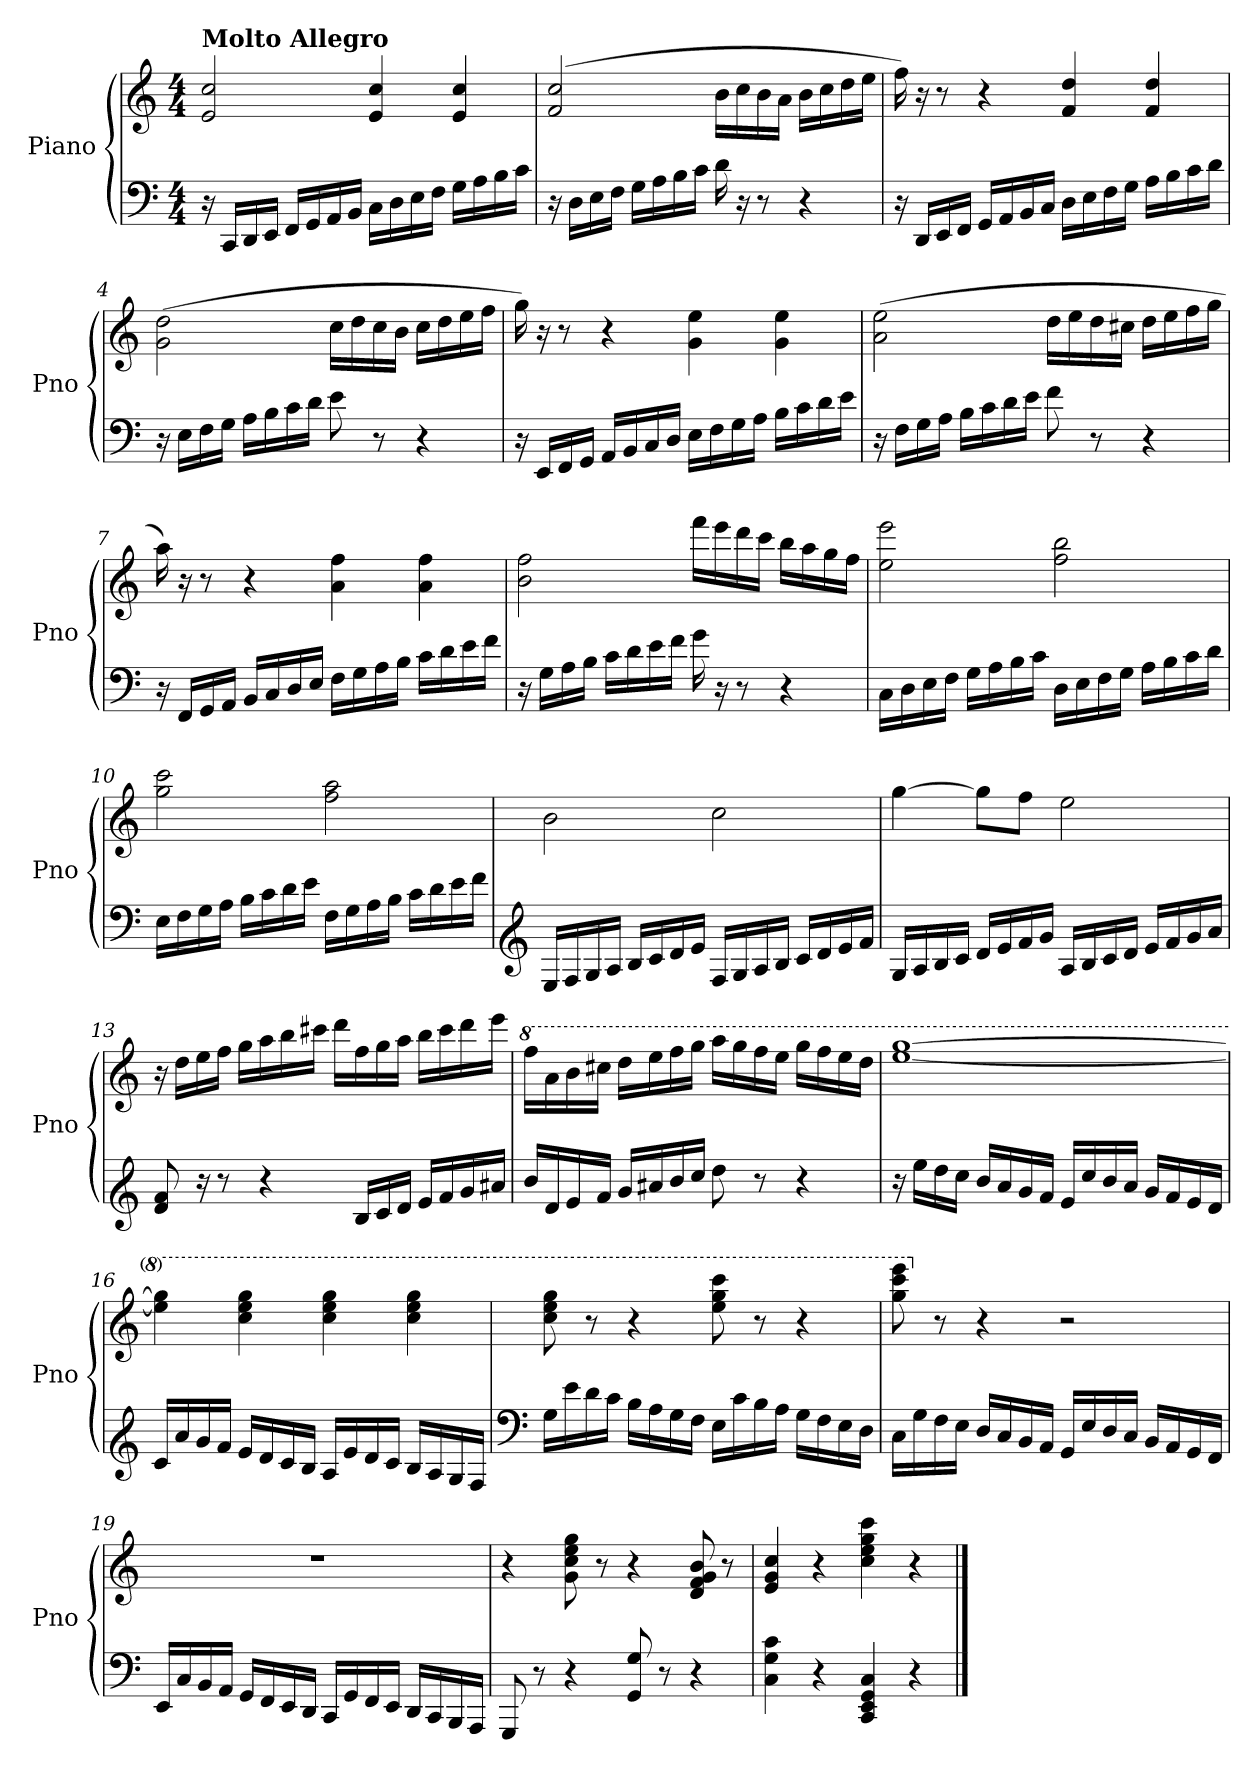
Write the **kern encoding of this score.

**kern	**kern
*part1	*part1
*staff2	*staff1
*I"Piano	*
*I'Pno	*
*clefF4	*clefG2
*k[]	*k[]
*M4/4	*M4/4
=1	=1
!	!LO:TX:a:B:t=Molto Allegro
16r	2e/ 2cc/
16CC/LL	.
16DD/	.
16EE/JJ	.
16FF/LL	.
16GG/	.
16AA/	.
16BB/JJ	.
16C\LL	4e/ 4cc/
16D\	.
16E\	.
16F\JJ	.
16G\LL	4e/ 4cc/
16A\	.
16B\	.
16c\JJ	.
=2	=2
16r	(>2f/ 2cc/
16D\LL	.
16E\	.
16F\JJ	.
16G\LL	.
16A\	.
16B\	.
16c\JJ	.
16d\	16b\LL
16r	16cc\
8r	16b\
.	16a\JJ
4r	16b\LL
.	16cc\
.	16dd\
.	16ee\JJ
!!LO:LB:g=z
=3	=3
16r	16ff\)
16DD/LL	16r
16EE/	8r
16FF/JJ	.
16GG/LL	4r
16AA/	.
16BB/	.
16C/JJ	.
16D\LL	4f/ 4dd/
16E\	.
16F\	.
16G\JJ	.
16A\LL	4f/ 4dd/
16B\	.
16c\	.
16d\JJ	.
=4	=4
16r	(>2g\ 2dd\
16E\LL	.
16F\	.
16G\JJ	.
16A\LL	.
16B\	.
16c\	.
16d\JJ	.
8e\	16cc\LL
.	16dd\
8r	16cc\
.	16b\JJ
4r	16cc\LL
.	16dd\
.	16ee\
.	16ff\JJ
=5	=5
16r	16gg\)
16EE/LL	16r
16FF/	8r
16GG/JJ	.
16AA/LL	4r
16BB/	.
16C/	.
16D/JJ	.
16E\LL	4g\ 4ee\
16F\	.
16G\	.
16A\JJ	.
16B\LL	4g\ 4ee\
16c\	.
16d\	.
16e\JJ	.
!!LO:LB:g=z
=6	=6
16r	(>2a\ 2ee\
16F\LL	.
16G\	.
16A\JJ	.
16B\LL	.
16c\	.
16d\	.
16e\JJ	.
8f\	16dd\LL
.	16ee\
8r	16dd\
.	16cc#X\JJ
4r	16dd\LL
.	16ee\
.	16ff\
.	16gg\JJ
=7	=7
16r	16aa\)
16FF/LL	16r
16GG/	8r
16AA/JJ	.
16BB/LL	4r
16C/	.
16D/	.
16E/JJ	.
16F\LL	4a\ 4ff\
16G\	.
16A\	.
16B\JJ	.
16c\LL	4a\ 4ff\
16d\	.
16e\	.
16f\JJ	.
=8	=8
16r	2b\ 2ff\
16G\LL	.
16A\	.
16B\JJ	.
16c\LL	.
16d\	.
16e\	.
16f\JJ	.
16g\	16fff\LL
16r	16eee\
8r	16ddd\
.	16ccc\JJ
4r	16bb\LL
.	16aa\
.	16gg\
.	16ff\JJ
!!LO:LB:g=z
=9	=9
16C\LL	2ee\ 2eee\
16D\	.
16E\	.
16F\JJ	.
16G\LL	.
16A\	.
16B\	.
16c\JJ	.
16D\LL	2ff\ 2bb\
16E\	.
16F\	.
16G\JJ	.
16A\LL	.
16B\	.
16c\	.
16d\JJ	.
=10	=10
16E\LL	2gg\ 2ccc\
16F\	.
16G\	.
16A\JJ	.
16B\LL	.
16c\	.
16d\	.
16e\JJ	.
16F\LL	2ff\ 2aa\
16G\	.
16A\	.
16B\JJ	.
16c\LL	.
16d\	.
16e\	.
16f\JJ	.
=11	=11
*clefG1	*
16G/LL	2b\
16A/	.
16B/	.
16c/JJ	.
16d/LL	.
16e/	.
16f/	.
16g/JJ	.
16A/LL	2cc\
16B/	.
16c/	.
16d/JJ	.
16e/LL	.
16f/	.
16g/	.
16a/JJ	.
!!LO:LB:g=z
=12	=12
16B/LL	[4gg\
16c/	.
16d/	.
16e/JJ	.
16f/LL	8gg\L]
16g/	.
16a/	8ff\J
16b/JJ	.
16c/LL	2ee\
16d/	.
16e/	.
16f/JJ	.
16g/LL	.
16a/	.
16b/	.
16cc/JJ	.
=13	=13
8f/ 8a/	16r
.	16dd\LL
16r	16ee\
8r	16ff\JJ
.	16gg\LL
4r	16aa\
.	16bb\
.	16ccc#X\JJ
.	16ddd\LL
16d/LL	16ff\
16e/	16gg\
16f/JJ	16aa\JJ
16g/LL	16bb\LL
16a/	16ccc#\
16b/	16ddd\
16cc#X/JJ	16eee\JJ
!!LO:LB:g=z
=14	=14
*	*8va
16dd/LL	16fff\LL
16f/	16aa\
16g/	16bb\
16a/JJ	16ccc#X\JJ
16b/LL	16ddd\LL
16cc#X/	16eee\
16dd/	16fff\
16ee/JJ	16ggg\JJ
8ff\	16aaa\LL
.	16ggg\
8r	16fff\
.	16eee\JJ
4r	16ggg\LL
.	16fff\
.	16eee\
.	16ddd\JJ
!!LO:LB:g=z
=15	=15
16r	[1eee [1ggg
16gg\LL	.
16ff\	.
16ee\JJ	.
16dd/LL	.
16cc/	.
16b/	.
16a/JJ	.
16g/LL	.
16ee/	.
16dd/	.
16cc/JJ	.
16b/LL	.
16a/	.
16g/	.
16f/JJ	.
=16	=16
16e/LL	4eee\] 4ggg\]
16cc/	.
16b/	.
16a/JJ	.
16g/LL	4ccc\ 4eee\ 4ggg\
16f/	.
16e/	.
16d/JJ	.
16c/LL	4ccc\ 4eee\ 4ggg\
16g/	.
16f/	.
16e/JJ	.
16d/LL	4ccc\ 4eee\ 4ggg\
16c/	.
16B/	.
16A/JJ	.
=17	=17
*clefF4	*
16G\LL	8ccc\ 8eee\ 8ggg\
16e\	.
16d\	8r
16c\JJ	.
16B\LL	4r
16A\	.
16G\	.
16F\JJ	.
16E\LL	8eee\ 8ggg\ 8cccc\
16c\	.
16B\	8r
16A\JJ	.
16G\LL	4r
16F\	.
16E\	.
16D\JJ	.
!!LO:PB:g=z
=18	=18
16C\LL	8ggg\ 8cccc\ 8eeee\
16G\	.
*	*X8va
16F\	8r
16E\JJ	.
16D/LL	4r
16C/	.
16BB/	.
16AA/JJ	.
16GG/LL	2r
16E/	.
16D/	.
16C/JJ	.
16BB/LL	.
16AA/	.
16GG/	.
16FF/JJ	.
=19	=19
16EE/LL	1r
16C/	.
16BB/	.
16AA/JJ	.
16GG/LL	.
16FF/	.
16EE/	.
16DD/JJ	.
16CC/LL	.
16GG/	.
16FF/	.
16EE/JJ	.
16DD/LL	.
16CC/	.
16BBB/	.
16AAA/JJ	.
=20	=20
8GGG/	4r
8r	.
4r	8g\ 8cc\ 8ee\ 8gg\
.	8r
8GG/ 8G/	4r
8r	.
4r	8d/ 8f/ 8g/ 8b/
.	8r
=21	=21
4C\ 4G\ 4c\	4e/ 4g/ 4cc/
4r	4r
4CC/ 4EE/ 4GG/ 4C/	4cc\ 4ee\ 4gg\ 4ccc\
4r	4r
==	==
*-	*-
